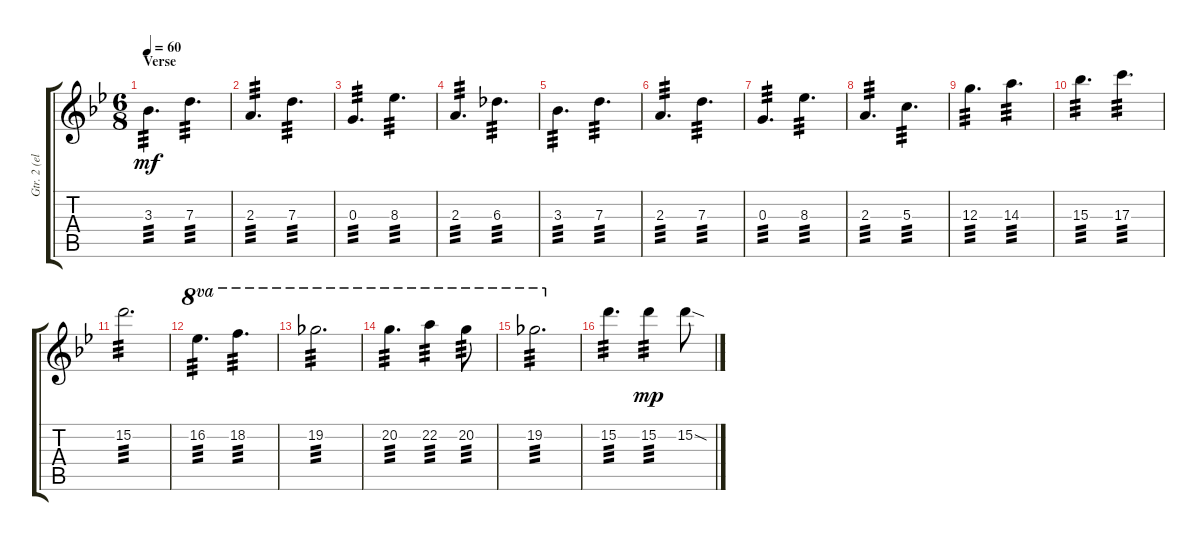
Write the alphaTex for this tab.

\track ("Gtr. 2 (elec.)" "Gtr. 2 (el") {instrument distortionguitar}
\staff {score tabs}
\tuning (E4 B3 G3 D3 A2 E2) {hide}
\ts (6 8)
\section ("" "Verse")
\tempo 60
\clef g2
\ks bb
3.3.4{d tp 3 dy mf} 7.3.4{d tp 3} |
2.3.4{d tp 3} 7.3.4{d tp 3} |
0.3.4{d tp 3} 8.3.4{d tp 3} |
2.3.4{d tp 3} 6.3.4{d tp 3} |
3.3.4{d tp 3} 7.3.4{d tp 3} |
2.3.4{d tp 3} 7.3.4{d tp 3} |
0.3.4{d tp 3} 8.3.4{d tp 3} |
2.3.4{d tp 3} 5.3.4{d tp 3} |
12.3.4{d tp 3} 14.3.4{d tp 3} |
15.3.4{d tp 3} 17.3.4{d tp 3} |
15.2.2{d tp 3} |
16.2.4{d ot 8va tp 3} 18.2.4{d ot 8va tp 3} |
19.2.2{d ot 8va tp 3} |
20.2.4{d ot 8va tp 3} 22.2.4{ot 8va tp 3} 20.2.8{ot 8va tp 3} |
19.2.2{d ot 8va tp 3} |
15.2.4{d tp 3} 15.2.4{tp 3 dy mp} 15.2{sod}.8
